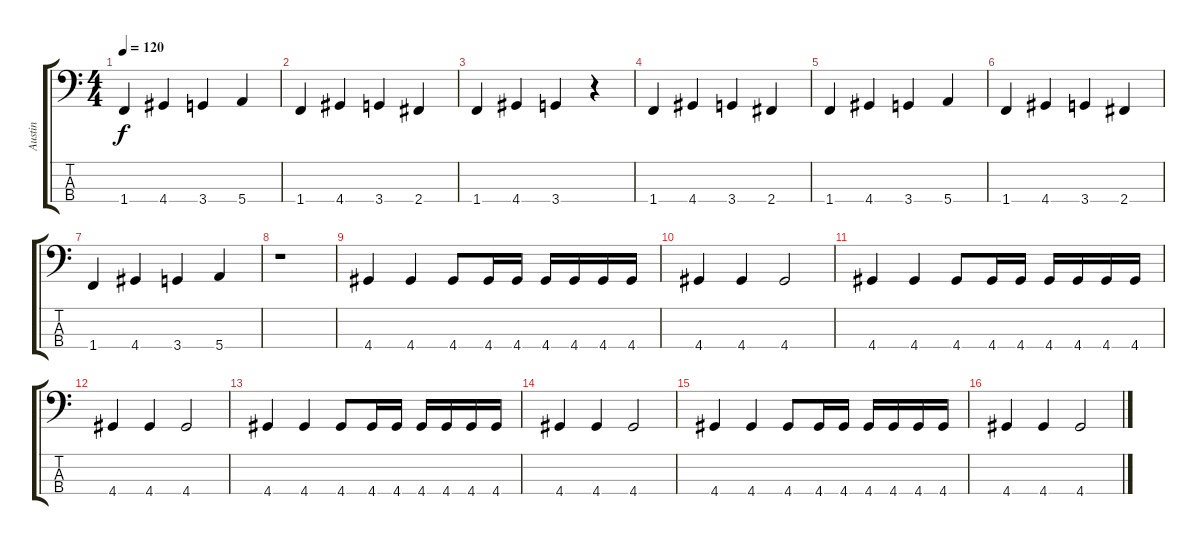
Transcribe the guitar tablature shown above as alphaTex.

\track ("Austin" "Austin") {instrument electricbasspick}
\staff {score tabs}
\tuning (G2 D2 A1 E1) {hide}
\ts (4 4)
\tempo 120
\clef f4
\ks c
1.4.4{dy f} 4.4.4 3.4.4 5.4.4 |
1.4.4 4.4.4 3.4.4 2.4.4 |
1.4.4 4.4.4 3.4.4 r.4 |
1.4.4 4.4.4 3.4.4 2.4.4 |
1.4.4 4.4.4 3.4.4 5.4.4 |
1.4.4 4.4.4 3.4.4 2.4.4 |
1.4.4 4.4.4 3.4.4 5.4.4 |
r.1 |
4.4.4 4.4.4 4.4.8 4.4.16 4.4.16 4.4.16 4.4.16 4.4.16 4.4.16 |
4.4.4 4.4.4 4.4.2 |
4.4.4 4.4.4 4.4.8 4.4.16 4.4.16 4.4.16 4.4.16 4.4.16 4.4.16 |
4.4.4 4.4.4 4.4.2 |
4.4.4 4.4.4 4.4.8 4.4.16 4.4.16 4.4.16 4.4.16 4.4.16 4.4.16 |
4.4.4 4.4.4 4.4.2 |
4.4.4 4.4.4 4.4.8 4.4.16 4.4.16 4.4.16 4.4.16 4.4.16 4.4.16 |
4.4.4 4.4.4 4.4.2
